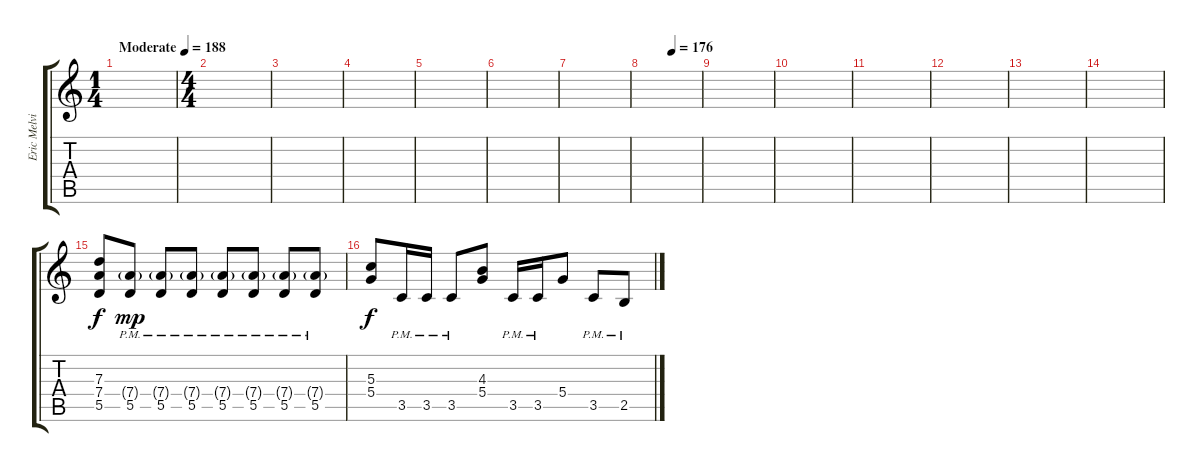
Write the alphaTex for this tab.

\track ("Eric Melvin" "Eric Melvi") {instrument distortionguitar}
\staff {score tabs}
\tuning (E4 B3 G3 D3 A2 E2) {hide}
\ts (1 4)
\tempo (188 "Moderate")
\clef g2
\ks c
|
\ts (4 4)
|
|
|
|
|
|
\tempo (176 0.5)
|
|
|
|
|
|
|
(7.3 7.4 5.5).8 (7.4{g pm} 5.5{pm}).8{dy mp} (7.4{g pm} 5.5{pm}).8 (7.4{g pm} 5.5{pm}).8 (7.4{g pm} 5.5{pm}).8 (7.4{g pm} 5.5{pm}).8 (7.4{g pm} 5.5{pm}).8 (7.4{g pm} 5.5{pm}).8 |
(5.3 5.4).8{dy f} 3.5{pm}.16 3.5{pm}.16 3.5{pm}.8 (4.3 5.4).8 3.5{pm}.16 3.5{pm}.16 5.4.8 3.5{pm}.8 2.5{pm}.8
